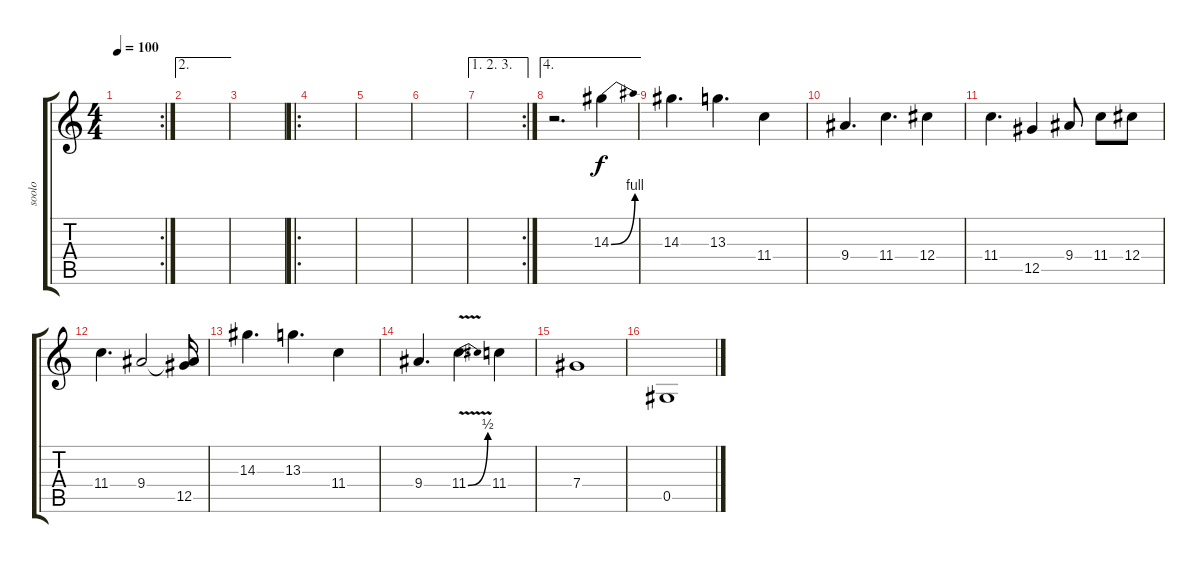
\track ("soolo" "soolo") {instrument distortionguitar}
\staff {score tabs}
\tuning (Eb4 Bb3 Gb3 Db3 Ab2 Eb2) {hide}
\rc 2
\ts (4 4)
\tempo 100
\clef g2
\ks c
|
\ae 2
|
|
\ro
|
|
|
\ae (1 2 3)
\rc 2
|
\ae 4
r.2{d} 14.3{be (bend 0 0 60 4)}.4 |
14.3.4{d} 13.3.4{d} 11.4.4 |
9.4.4{d} 11.4.4{d} 12.4.4 |
11.4.4{d} 12.5.4 9.4.8 11.4.8 12.4.8 |
11.4.4{d} 9.4.2 (9.4{t} 12.5).16 |
14.3.4{d} 13.3.4{d} 11.4.4 |
9.4.4{d} 11.4{be (bend 0 0 60 2) v}.4{d} 11.4.4 |
7.4.1 |
0.5.1
